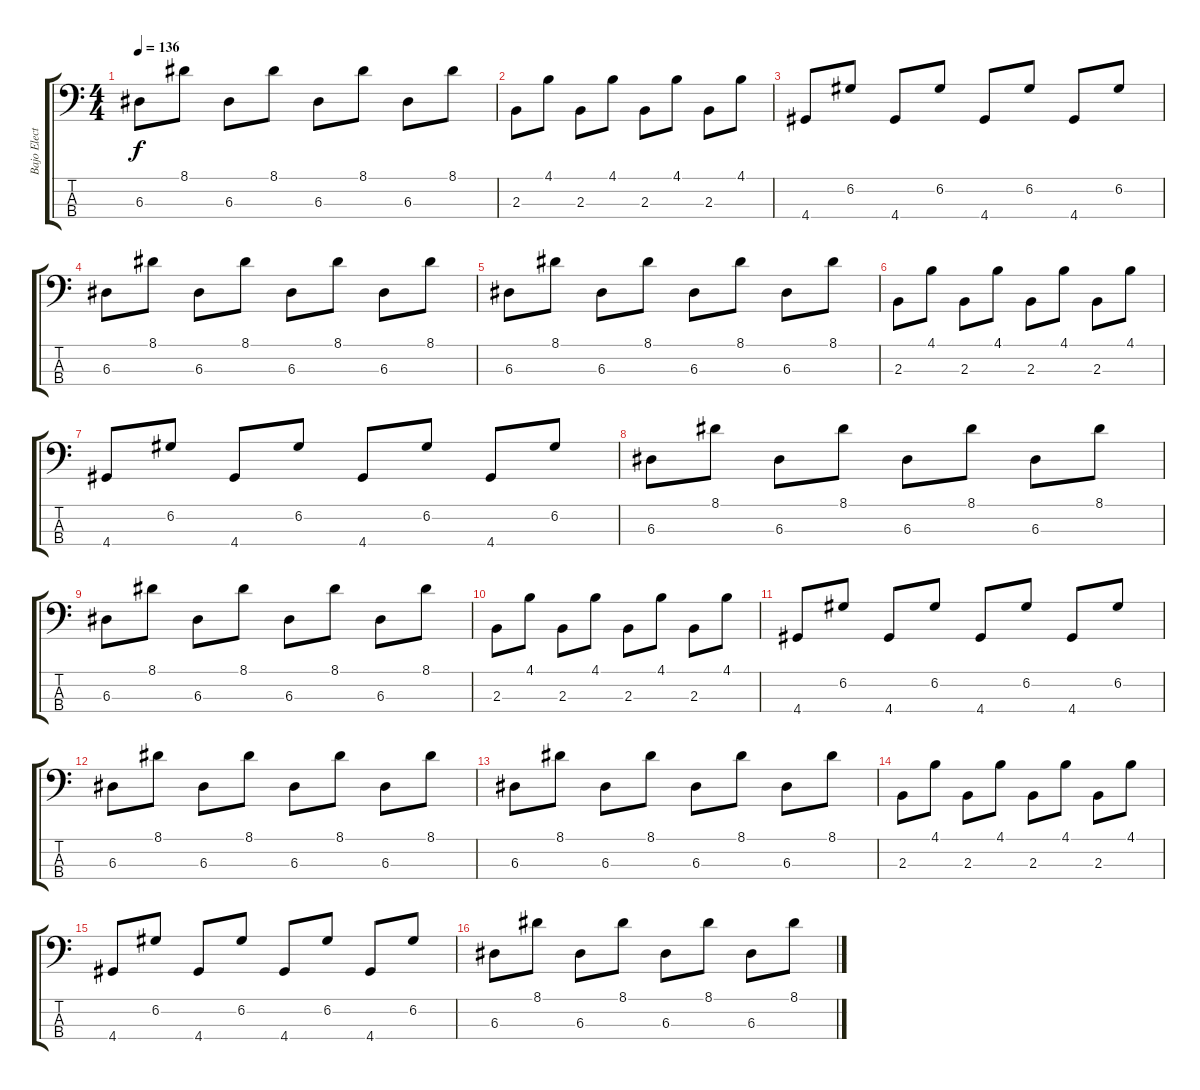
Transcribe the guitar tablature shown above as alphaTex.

\track ("Bajo Electrico" "Bajo Elect") {instrument electricbassfinger}
\staff {score tabs}
\tuning (G2 D2 A1 E1) {hide}
\ts (4 4)
\tempo 136
\clef f4
\ks c
6.3.8{dy f} 8.1.8 6.3.8 8.1.8 6.3.8 8.1.8 6.3.8 8.1.8 |
2.3.8 4.1.8 2.3.8 4.1.8 2.3.8 4.1.8 2.3.8 4.1.8 |
4.4.8 6.2.8 4.4.8 6.2.8 4.4.8 6.2.8 4.4.8 6.2.8 |
6.3.8 8.1.8 6.3.8 8.1.8 6.3.8 8.1.8 6.3.8 8.1.8 |
6.3.8 8.1.8 6.3.8 8.1.8 6.3.8 8.1.8 6.3.8 8.1.8 |
2.3.8 4.1.8 2.3.8 4.1.8 2.3.8 4.1.8 2.3.8 4.1.8 |
4.4.8 6.2.8 4.4.8 6.2.8 4.4.8 6.2.8 4.4.8 6.2.8 |
6.3.8 8.1.8 6.3.8 8.1.8 6.3.8 8.1.8 6.3.8 8.1.8 |
6.3.8 8.1.8 6.3.8 8.1.8 6.3.8 8.1.8 6.3.8 8.1.8 |
2.3.8 4.1.8 2.3.8 4.1.8 2.3.8 4.1.8 2.3.8 4.1.8 |
4.4.8 6.2.8 4.4.8 6.2.8 4.4.8 6.2.8 4.4.8 6.2.8 |
6.3.8 8.1.8 6.3.8 8.1.8 6.3.8 8.1.8 6.3.8 8.1.8 |
6.3.8 8.1.8 6.3.8 8.1.8 6.3.8 8.1.8 6.3.8 8.1.8 |
2.3.8 4.1.8 2.3.8 4.1.8 2.3.8 4.1.8 2.3.8 4.1.8 |
4.4.8 6.2.8 4.4.8 6.2.8 4.4.8 6.2.8 4.4.8 6.2.8 |
6.3.8 8.1.8 6.3.8 8.1.8 6.3.8 8.1.8 6.3.8 8.1.8
